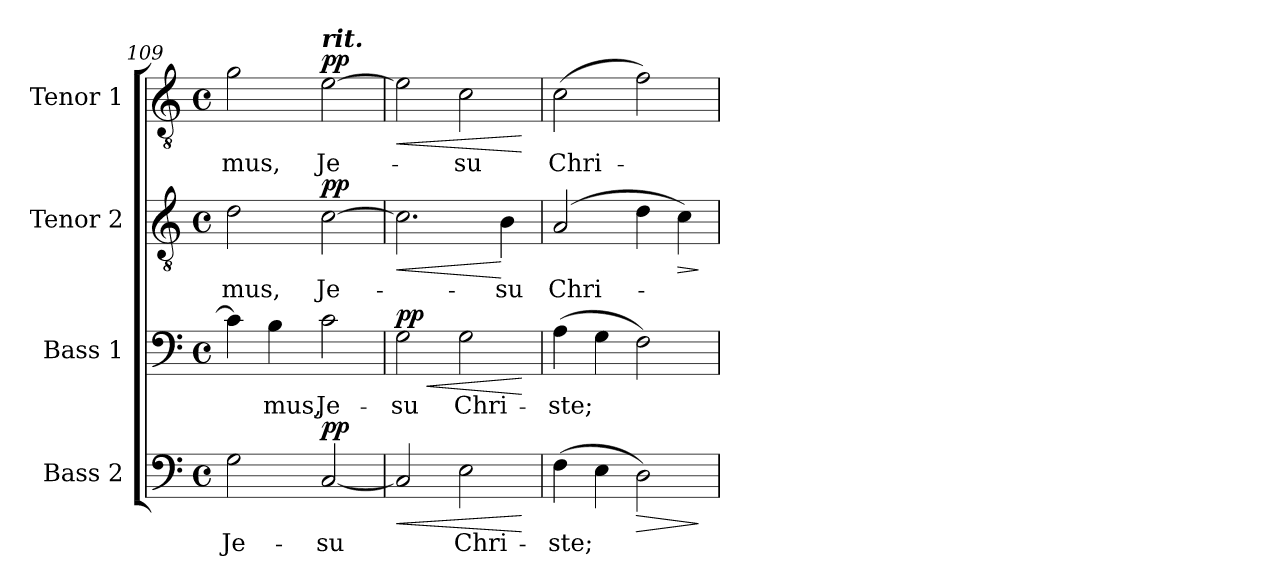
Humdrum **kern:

**kern	**text	**dynam	**kern	**text	**dynam	**kern	**text	**dynam	**kern	**text	**dynam
*part4	*part4	*part4	*part3	*part3	*part3	*part2	*part2	*part2	*part1	*part1	*part1
*staff4	*staff4	*staff4	*staff3	*staff3	*staff3	*staff2	*staff2	*staff2	*staff1	*staff1	*staff1
*I"Bass 2	*	*	*I"Bass 1	*	*	*I"Tenor 2	*	*	*I"Tenor 1	*	*
*I'B. 2	*	*	*I'B. 1	*	*	*I'T. 2	*	*	*I'T. 1	*	*
*clefF4	*	*	*clefF4	*	*	*clefGv2	*	*	*clefGv2	*	*
*k[]	*	*	*k[]	*	*	*k[]	*	*	*k[]	*	*
*C:	*	*	*C:	*	*	*C:	*	*	*C:	*	*
*M4/4	*	*	*M4/4	*	*	*M4/4	*	*	*M4/4	*	*
*met(c)	*	*	*met(c)	*	*	*met(c)	*	*	*met(c)	*	*
=109	=109	=109	=109	=109	=109	=109	=109	=109	=109	=109	=109
!	!LO:LY:b	!	!	!	!	!	!LO:LY:b	!	!	!LO:LY:b	!
2G\	Je-	.	4c\]	.	.	2d\	-mus,	.	2g\	-mus,	.
!	!	!	!	!LO:LY:b	!	!	!	!	!	!	!
.	.	.	4B\	-mus,	.	.	.	.	.	.	.
!	!	!	!	!	!	!	!	!	!LO:TX:a:Bi:t=rit.	!	!
!	!LO:LY:b	!LO:DY:a	!	!LO:LY:b	!	!	!LO:LY:b	!LO:DY:a	!	!LO:LY:b	!LO:DY:a
[2C/	-su	pp	2c\	Je-	.	[2c\	Je-	pp	[2e\	Je-	pp
=110	=110	=110	=110	=110	=110	=110	=110	=110	=110	=110	=110
!	!	!LO:HP:b	!	!LO:LY:b	!LO:HP:b	!	!	!LO:HP:b	!	!	!LO:HP:b
!	!	!	!	!	!LO:DY:n=1:a	!	!	!	!	!	!
2C/]	.	<	2G\	-su	< pp	2.c\]	.	<	2e\]	.	<
!	!LO:LY:b	!	!	!LO:LY:b	!	!	!	!	!	!LO:LY:b	!
2E\	Chri-	.	2G\	Chri-	.	.	.	.	2c\	-su	.
!	!	!	!	!	!	!	!LO:LY:b	!	!	!	!
.	.	.	.	.	.	4B\	-su	[	.	.	.
.	.	[	.	.	[	.	.	.	.	.	[
=111	=111	=111	=111	=111	=111	=111	=111	=111	=111	=111	=111
!	!LO:LY:b	!	!	!LO:LY:b	!	!	!LO:LY:b	!	!	!LO:LY:b	!
(>4F\	-ste;	.	(>4A\	-ste;	.	(2A/	Chri-	.	(>2c\	Chri-	.
4E\	.	.	4G\	.	.	.	.	.	.	.	.
!	!	!LO:HP:b	!	!	!	!	!	!	!	!	!
2D\)	.	>	2F\)	.	.	4d\	.	.	2f\)	.	.
!	!	!	!	!	!	!	!	!LO:HP:b	!	!	!
.	.	.	.	.	.	4c\)	.	>	.	.	.
.	.	]	.	.	.	.	.	]	.	.	.
=	=	=	=	=	=	=	=	=	=	=	=
*-	*-	*-	*-	*-	*-	*-	*-	*-	*-	*-	*-
